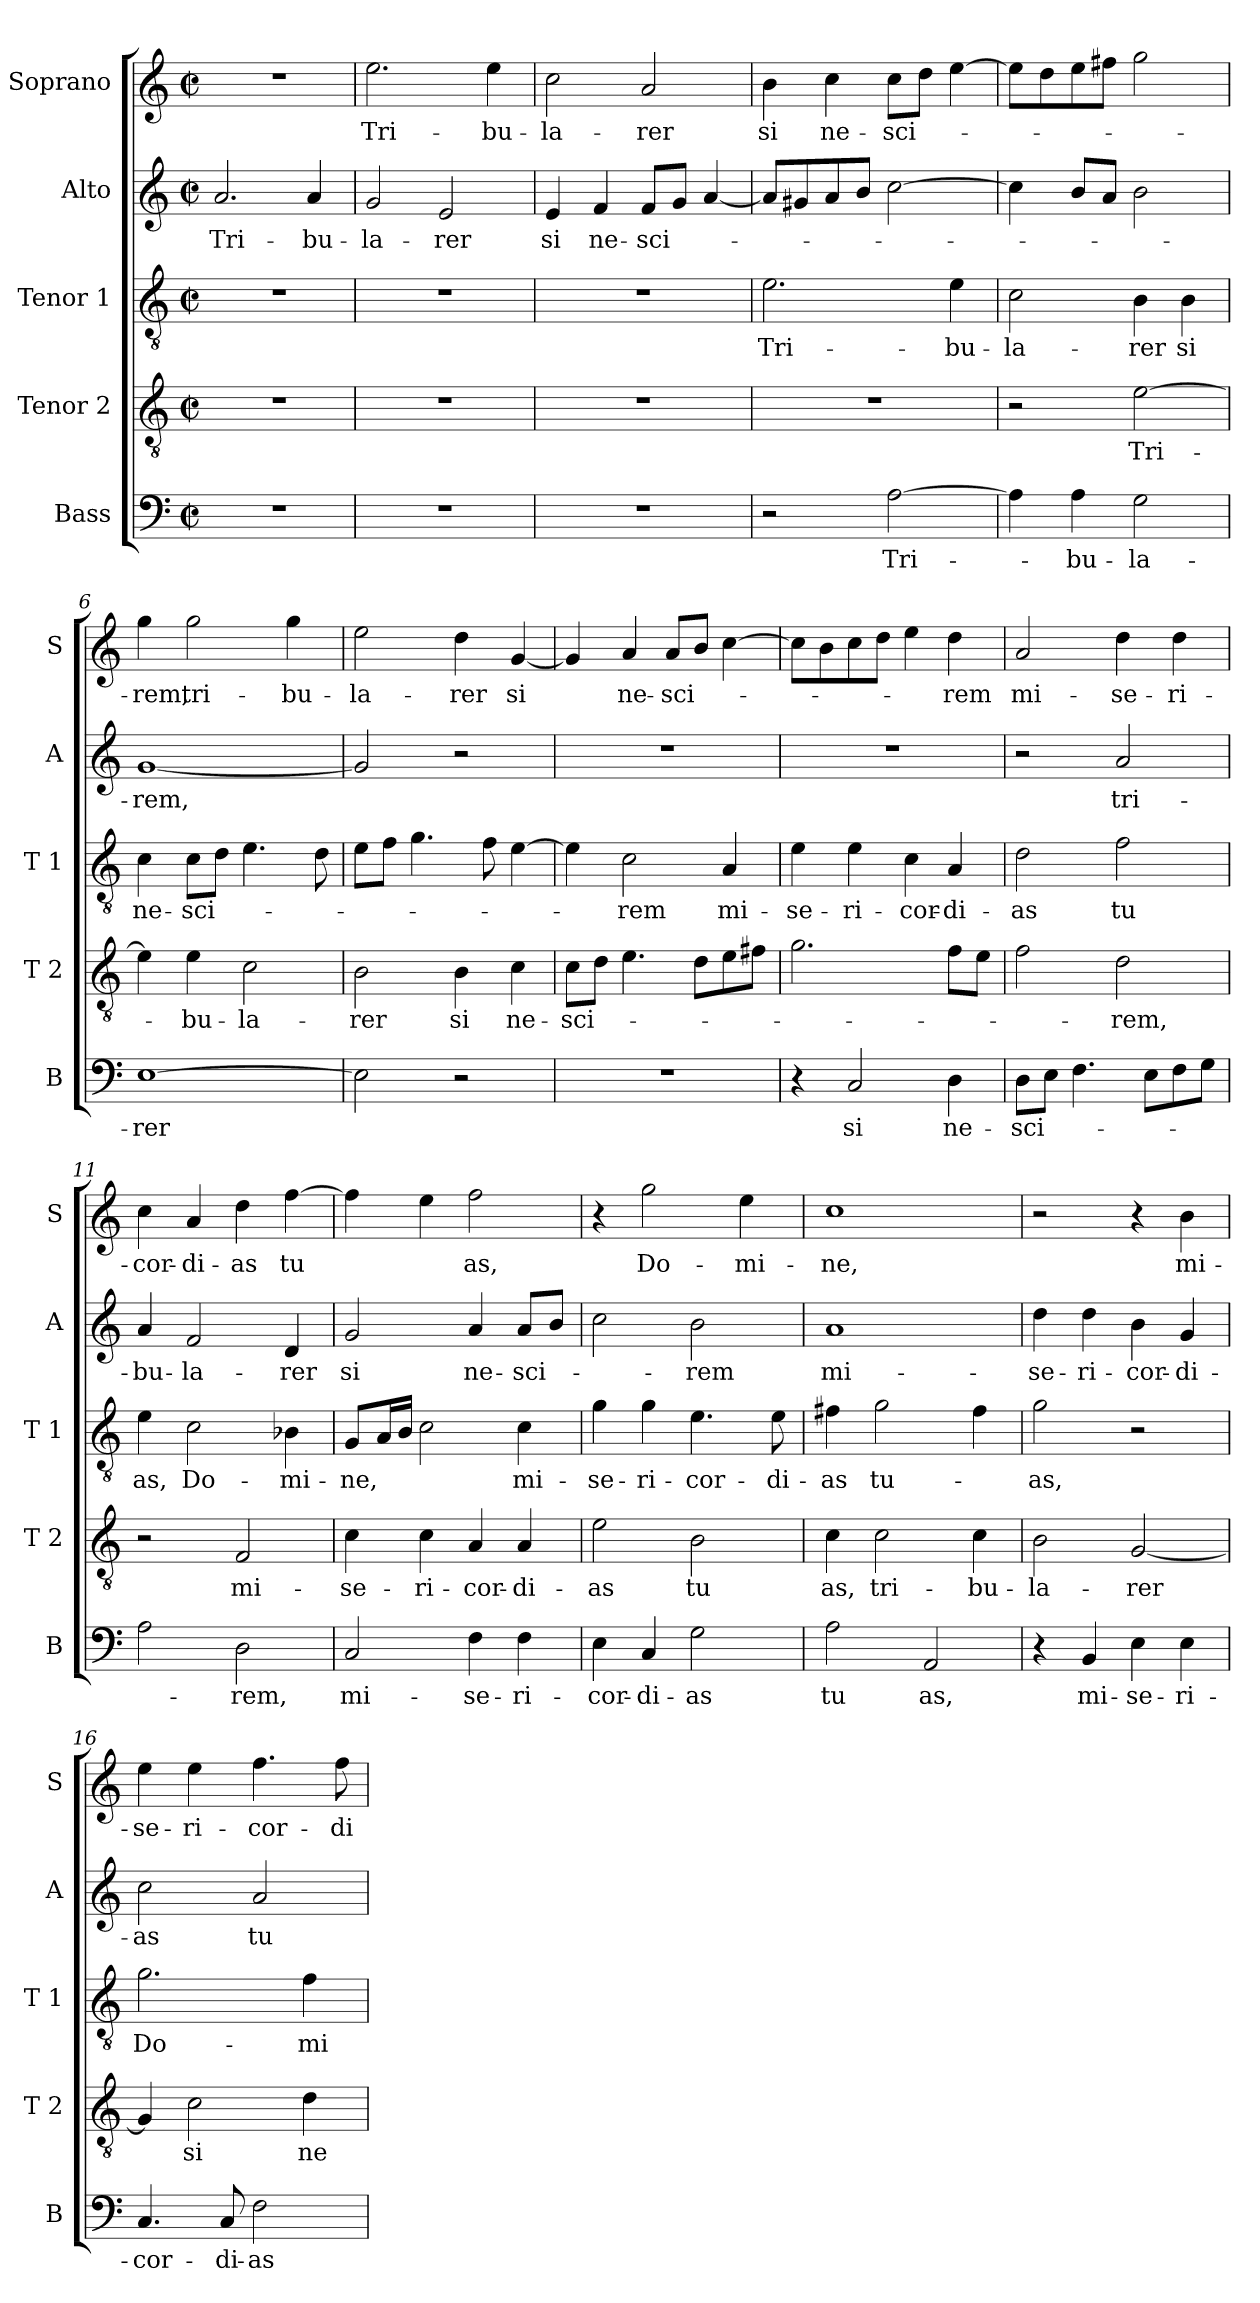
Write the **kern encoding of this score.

**kern	**text	**kern	**text	**kern	**text	**kern	**text	**kern	**text
*part5	*part5	*part4	*part4	*part3	*part3	*part2	*part2	*part1	*part1
*staff5	*staff5	*staff4	*staff4	*staff3	*staff3	*staff2	*staff2	*staff1	*staff1
*I"Bass	*	*I"Tenor 2	*	*I"Tenor 1	*	*I"Alto	*	*I"Soprano	*
*I'B	*	*I'T 2	*	*I'T 1	*	*I'A	*	*I'S	*
*clefF4	*	*clefGv2	*	*clefGv2	*	*clefG2	*	*clefG2	*
*k[]	*	*k[]	*	*k[]	*	*k[]	*	*k[]	*
*C:	*	*C:	*	*C:	*	*C:	*	*C:	*
*M2/2	*	*M2/2	*	*M2/2	*	*M2/2	*	*M2/2	*
*met(c|)	*	*met(c|)	*	*met(c|)	*	*met(c|)	*	*met(c|)	*
=1	=1	=1	=1	=1	=1	=1	=1	=1	=1
1r	.	1r	.	1r	.	2.a/	Tri-	1r	.
.	.	.	.	.	.	4a/	-bu-	.	.
=2	=2	=2	=2	=2	=2	=2	=2	=2	=2
1r	.	1r	.	1r	.	2g/	-la-	2.ee\	Tri-
.	.	.	.	.	.	2e/	-rer	.	.
.	.	.	.	.	.	.	.	4ee\	-bu-
=3	=3	=3	=3	=3	=3	=3	=3	=3	=3
1r	.	1r	.	1r	.	4e/	si	2cc\	-la-
.	.	.	.	.	.	4f/	ne-	.	.
.	.	.	.	.	.	8f/L	-sci-	2a/	-rer
.	.	.	.	.	.	8g/J	.	.	.
.	.	.	.	.	.	[4a/	.	.	.
=4	=4	=4	=4	=4	=4	=4	=4	=4	=4
2r	.	1r	.	2.e\	Tri-	8a/L]	.	4b\	si
.	.	.	.	.	.	8g#X/	.	.	.
.	.	.	.	.	.	8a/	.	4cc\	ne-
.	.	.	.	.	.	8b/J	.	.	.
[2A\	Tri-	.	.	.	.	[2cc\	.	8cc\L	-sci-
.	.	.	.	.	.	.	.	8dd\J	.
.	.	.	.	4e\	-bu-	.	.	[4ee\	.
=5	=5	=5	=5	=5	=5	=5	=5	=5	=5
4A\]	.	2r	.	2c\	-la-	4cc\]	.	8ee\L]	.
.	.	.	.	.	.	.	.	8dd\	.
4A\	-bu-	.	.	.	.	8b/L	.	8ee\	.
.	.	.	.	.	.	8a/J	.	8ff#X\J	.
2G\	-la-	[2e\	Tri-	4B\	-rer	2b\	.	2gg\	.
.	.	.	.	4B\	si	.	.	.	.
!!LO:LB:g=z
=6	=6	=6	=6	=6	=6	=6	=6	=6	=6
[1E	-rer	4e\]	.	4c\	ne-	[1g	-rem,	4gg\	-rem,
.	.	4e\	-bu-	8c\L	-sci-	.	.	2gg\	tri-
.	.	.	.	8d\J	.	.	.	.	.
.	.	2c\	-la-	4.e\	.	.	.	.	.
.	.	.	.	.	.	.	.	4gg\	-bu-
.	.	.	.	8d\	.	.	.	.	.
=7	=7	=7	=7	=7	=7	=7	=7	=7	=7
2E\]	.	2B\	-rer	8e\L	.	2g/]	.	2ee\	-la-
.	.	.	.	8f\J	.	.	.	.	.
.	.	.	.	4.g\	.	.	.	.	.
2r	.	4B\	si	.	.	2r	.	4dd\	-rer
.	.	.	.	8f\	.	.	.	.	.
.	.	4c\	ne-	[4e\	.	.	.	[4g/	si
=8	=8	=8	=8	=8	=8	=8	=8	=8	=8
1r	.	8c\L	-sci-	4e\]	.	1r	.	4g/]	.
.	.	8d\J	.	.	.	.	.	.	.
.	.	4.e\	.	2c\	-rem	.	.	4a/	ne-
.	.	.	.	.	.	.	.	8a/L	-sci-
.	.	8d\L	.	.	.	.	.	8b/J	.
.	.	8e\	.	4A/	mi-	.	.	[4cc\	.
.	.	8f#X\J	.	.	.	.	.	.	.
=9	=9	=9	=9	=9	=9	=9	=9	=9	=9
4r	.	2.g\	.	4e\	-se-	1r	.	8cc\L]	.
.	.	.	.	.	.	.	.	8b\	.
2C/	si	.	.	4e\	-ri-	.	.	8cc\	.
.	.	.	.	.	.	.	.	8dd\J	.
.	.	.	.	4c\	-cor-	.	.	4ee\	.
4D\	ne-	8f\L	.	4A/	-di-	.	.	4dd\	-rem
.	.	8e\J	.	.	.	.	.	.	.
=10	=10	=10	=10	=10	=10	=10	=10	=10	=10
8D\L	-sci-	2f\	.	2d\	-as	2r	.	2a/	mi-
8E\J	.	.	.	.	.	.	.	.	.
4.F\	.	.	.	.	.	.	.	.	.
.	.	2d\	-rem,	2f\	tu	2a/	tri-	4dd\	-se-
8E\L	.	.	.	.	.	.	.	.	.
8F\	.	.	.	.	.	.	.	4dd\	-ri-
8G\J	.	.	.	.	.	.	.	.	.
!!LO:PB:g=z
=11	=11	=11	=11	=11	=11	=11	=11	=11	=11
2A\	.	2r	.	4e\	as,	4a/	-bu-	4cc\	-cor-
.	.	.	.	2c\	Do-	2f/	-la-	4a/	-di-
2D\	-rem,	2F/	mi-	.	.	.	.	4dd\	-as
.	.	.	.	4B-X\	-mi-	4d/	-rer	[4ff\	tu
=12	=12	=12	=12	=12	=12	=12	=12	=12	=12
2C/	mi-	4c\	-se-	8G/L	-ne,	2g/	si	4ff\]	.
.	.	.	.	16A/L	.	.	.	.	.
.	.	.	.	16B/JJ	.	.	.	.	.
.	.	4c\	-ri-	2c\	.	.	.	4ee\	.
4F\	-se-	4A/	-cor-	.	.	4a/	ne-	2ff\	as,
4F\	-ri-	4A/	-di-	4c\	mi-	8a/L	-sci-	.	.
.	.	.	.	.	.	8b/J	.	.	.
=13	=13	=13	=13	=13	=13	=13	=13	=13	=13
4E\	-cor-	2e\	-as	4g\	-se-	2cc\	.	4r	.
4C/	-di-	.	.	4g\	-ri-	.	.	2gg\	Do-
2G\	-as	2B\	tu	4.e\	-cor-	2b\	-rem	.	.
.	.	.	.	.	.	.	.	4ee\	-mi-
.	.	.	.	8e\	-di-	.	.	.	.
=14	=14	=14	=14	=14	=14	=14	=14	=14	=14
2A\	tu	4c\	as,	4f#X\	-as	1a	mi-	1cc	-ne,
.	.	2c\	tri-	2g\	tu-	.	.	.	.
2AA/	as,	.	.	.	.	.	.	.	.
.	.	4c\	-bu-	4f#\	.	.	.	.	.
=15	=15	=15	=15	=15	=15	=15	=15	=15	=15
4r	.	2B\	-la-	2g\	-as,	4dd\	-se-	2r	.
4BB/	mi-	.	.	.	.	4dd\	-ri-	.	.
4E\	-se-	[2G/	-rer	2r	.	4b\	-cor-	4r	.
4E\	-ri-	.	.	.	.	4g/	-di-	4b\	mi-
!!LO:LB:g=z
=16	=16	=16	=16	=16	=16	=16	=16	=16	=16
4.C/	-cor-	4G/]	.	2.g\	Do-	2cc\	-as	4ee\	-se-
.	.	2c\	si	.	.	.	.	4ee\	-ri-
8C/	-di-	.	.	.	.	.	.	.	.
2F\	-as	.	.	.	.	2a/	tu	4.ff\	-cor-
.	.	4d\	ne-	4f\	-mi-	.	.	.	.
.	.	.	.	.	.	.	.	8ff\	-di-
=	=	=	=	=	=	=	=	=	=
*-	*-	*-	*-	*-	*-	*-	*-	*-	*-
